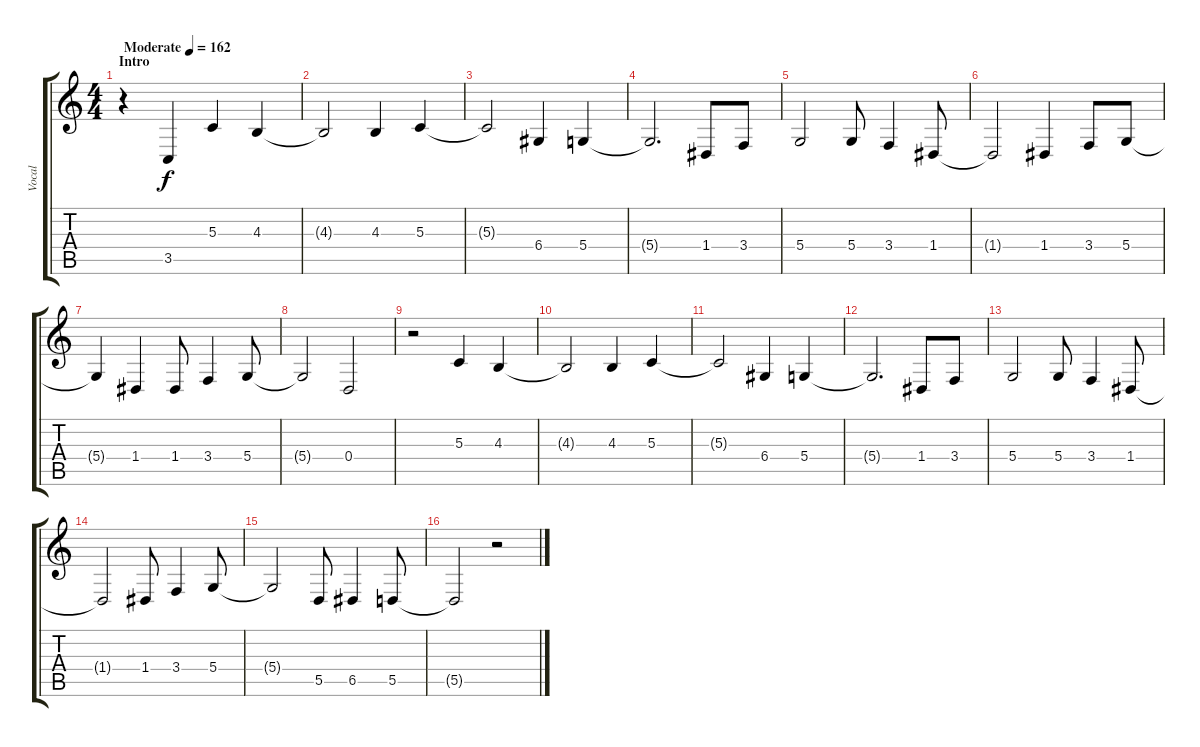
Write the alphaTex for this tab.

\track ("Vocal" "Vocal") {instrument oboe}
\staff {score tabs}
\tuning (E4 B3 G3 D3 A2 E2) {hide}
\ts (4 4)
\section ("" "Intro")
\tempo (162 "Moderate")
\clef g2
\ks c
r.4{dy f instrument oboe} 3.5.4 5.3.4 4.3.4 |
4.3{t}.2 4.3.4 5.3.4 |
5.3{t}.2 6.4.4 5.4.4 |
5.4{t}.2{d} 1.4.8 3.4.8 |
5.4.2 5.4.8 3.4.4 1.4.8 |
1.4{t}.2 1.4.4 3.4.8 5.4.8 |
5.4{t}.4 1.4.4 1.4.8 3.4.4 5.4.8 |
5.4{t}.2 0.4.2 |
r.2 5.3.4 4.3.4 |
4.3{t}.2 4.3.4 5.3.4 |
5.3{t}.2 6.4.4 5.4.4 |
5.4{t}.2{d} 1.4.8 3.4.8 |
5.4.2 5.4.8 3.4.4 1.4.8 |
1.4{t}.2 1.4.8 3.4.4 5.4.8 |
5.4{t}.2 5.5.8 6.5.4 5.5.8 |
5.5{t}.2 r.2
